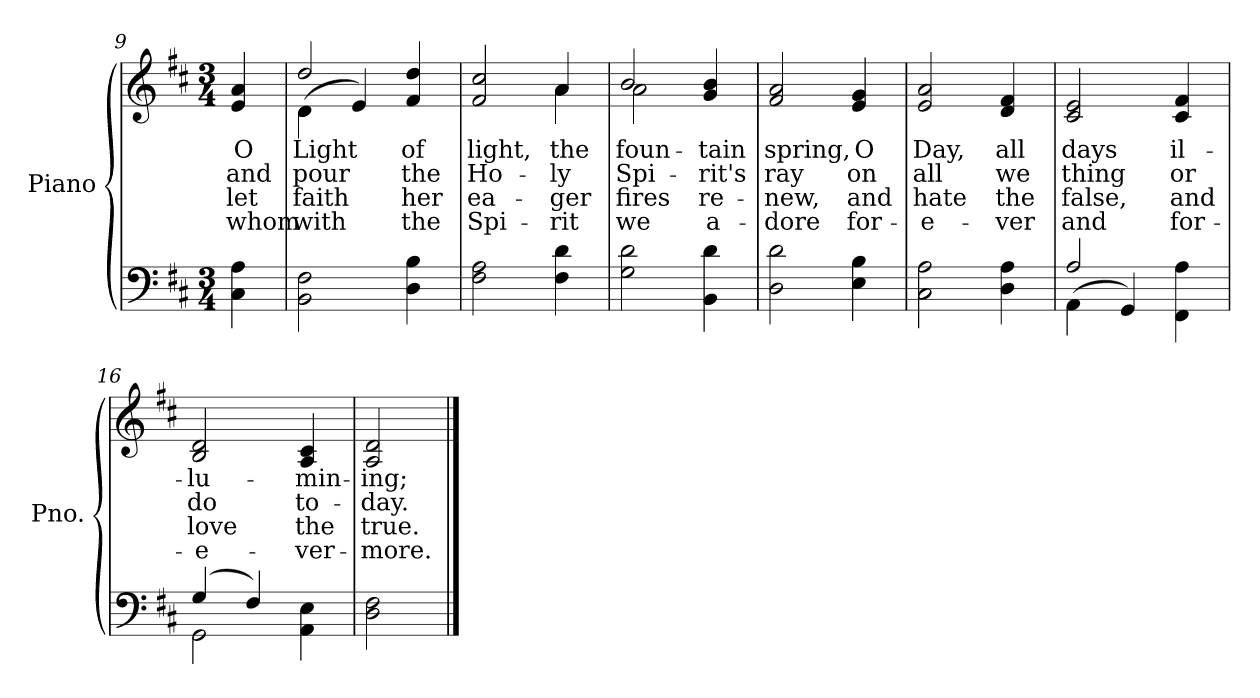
**kern	**kern	**text	**text	**text	**text
*part2	*part1	*part1	*part1	*part1	*part1
*staff2	*staff1	*staff1	*staff1	*staff1	*staff1
*I"Piano	*I"Piano	*	*	*	*
*I'Pno.	*I'Pno.	*	*	*	*
*clefF4	*clefG2	*	*	*	*
*k[f#c#]	*k[f#c#]	*	*	*	*
*D:	*D:	*	*	*	*
*M3/4	*M3/4	*	*	*	*
=9	=9	=9	=9	=9	=9
!	!	!LO:LY:b:color=#000000	!LO:LY:b:color=#000000	!LO:LY:b:color=#000000	!LO:LY:b:color=#000000
4C#i\ 4Ai	4ei/ 4ai	O	and	let	whom
=10	=10	=10	=10	=10	=10
!	!	!LO:LY:b:color=#000000	!LO:LY:b:color=#000000	!LO:LY:b:color=#000000	!LO:LY:b:color=#000000
*	*^	*	*	*	*
2BBi\ 2F#i	2ddi/	(4di\	Light	pour	faith	with
.	.	4ei/)	.	.	.	.
!	!	!	!LO:LY:b:color=#000000	!LO:LY:b:color=#000000	!LO:LY:b:color=#000000	!LO:LY:b:color=#000000
4Di\ 4Bi	4f#i/ 4ddi	4ryy	of	the	her	the
=11	=11	=11	=11	=11	=11	=11
!	!	!	!LO:LY:b:color=#000000	!LO:LY:b:color=#000000	!LO:LY:b:color=#000000	!LO:LY:b:color=#000000
2F#i\ 2Ai	2f#i/ 2cc#i	2ryy	light,	Ho-	ea-	-Spi-
!	!	!	!LO:LY:b:color=#000000	!LO:LY:b:color=#000000	!LO:LY:b:color=#000000	!LO:LY:b:color=#000000
4F#i\ 4di	4ai/	4ai\	the	-ly	-ger	rit
!!LO:LB:g=z	!!
=12	=12	=12	=12	=12	=12	=12
!	!	!	!LO:LY:b:color=#000000	!LO:LY:b:color=#000000	!LO:LY:b:color=#000000	!LO:LY:b:color=#000000
2Gi\ 2di	2bi/	2ai\	foun-	Spi-	fires	we
!	!	!	!LO:LY:b:color=#000000	!LO:LY:b:color=#000000	!LO:LY:b:color=#000000	!LO:LY:b:color=#000000
4BBi\ 4di	4gi/ 4bi	4ryy	-tain	-rit's	re-	-a-
*	*v	*v	*	*	*	*
=13	=13	=13	=13	=13	=13
*	*^	*	*	*	*
!	!	!	!LO:LY:b:color=#000000	!LO:LY:b:color=#000000	!LO:LY:b:color=#000000	!LO:LY:b:color=#000000
*	*v	*v	*	*	*	*
2Di\ 2di	2f#i/ 2ai	spring,	ray	-new,	dore
!	!	!LO:LY:b:color=#000000	!LO:LY:b:color=#000000	!LO:LY:b:color=#000000	!LO:LY:b:color=#000000
4Ei\ 4Bi	4ei/ 4gi	O	on	and	for-
=14	=14	=14	=14	=14	=14
!	!	!LO:LY:b:color=#000000	!LO:LY:b:color=#000000	!LO:LY:b:color=#000000	!LO:LY:b:color=#000000
2C#i\ 2Ai	2ei/ 2ai	Day,	all	-hate	e-
!	!	!LO:LY:b:color=#000000	!LO:LY:b:color=#000000	!LO:LY:b:color=#000000	!LO:LY:b:color=#000000
4Di\ 4Ai	4di/ 4f#i	all	we	-the	ver
=15	=15	=15	=15	=15	=15
*^	*	*	*	*	*
!	!	!	!LO:LY:b:color=#000000	!LO:LY:b:color=#000000	!LO:LY:b:color=#000000	!LO:LY:b:color=#000000
2Ai/	(4AAi\	2c#i/ 2ei	days	thing	false,	and
.	4GGi/)	.	.	.	.	.
!	!	!	!LO:LY:b:color=#000000	!LO:LY:b:color=#000000	!LO:LY:b:color=#000000	!LO:LY:b:color=#000000
4FF#i\ 4Ai	4ryy	4c#i/ 4f#i	il-	or	and	for-
=16	=16	=16	=16	=16	=16	=16
!	!	!	!LO:LY:b:color=#000000	!LO:LY:b:color=#000000	!LO:LY:b:color=#000000	!LO:LY:b:color=#000000
(4Gi/	2GGi\	2Bi/ 2di	-lu-	do	-love	e-
4F#i/)	.	.	.	.	.	.
!	!	!	!LO:LY:b:color=#000000	!LO:LY:b:color=#000000	!LO:LY:b:color=#000000	!LO:LY:b:color=#000000
4AAi\ 4Ei	4ryy	4Ai/ 4c#i	-min-	to-	-the	ver-
*v	*v	*	*	*	*	*
=17	=17	=17	=17	=17	=17
*^	*	*	*	*	*
!	!	!	!LO:LY:b:color=#000000	!LO:LY:b:color=#000000	!LO:LY:b:color=#000000	!LO:LY:b:color=#000000
*v	*v	*	*	*	*	*
2Di\ 2F#i	2Ai/ 2di	-ing;	-day.	-true.	more.
==	==	==	==	==	==
*-	*-	*-	*-	*-	*-
